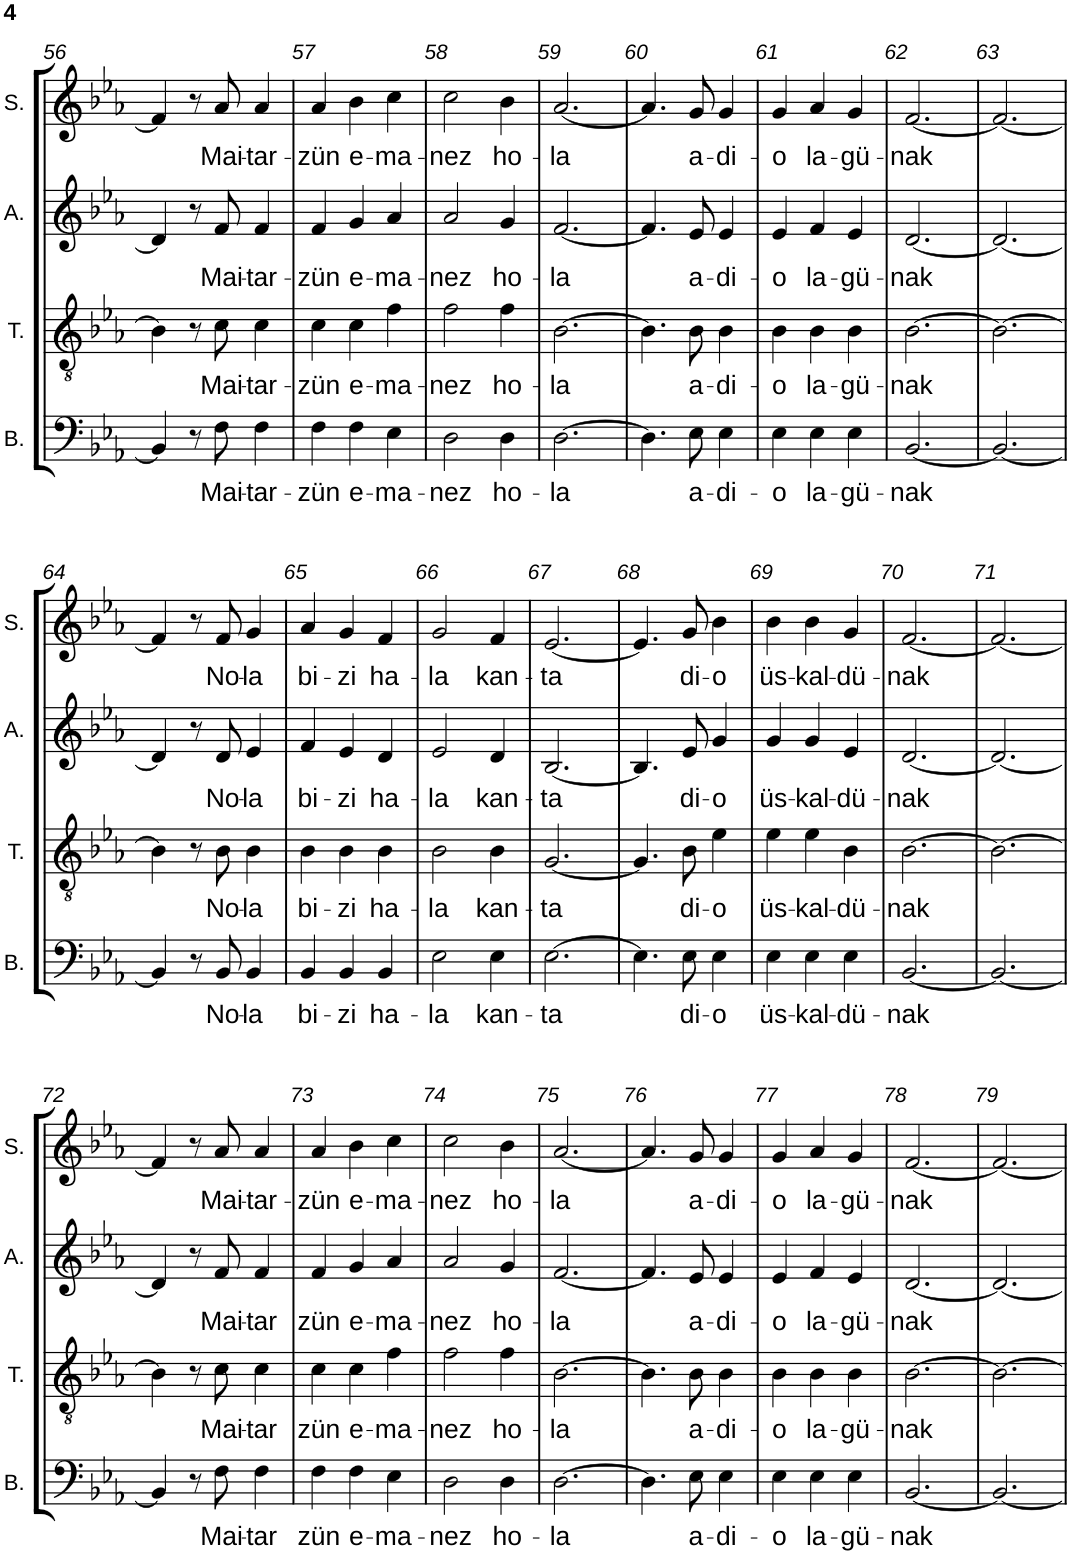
**kern	**text	**kern	**text	**kern	**text	**kern	**text
*part4	*part4	*part3	*part3	*part2	*part2	*part1	*part1
*staff4	*staff4	*staff3	*staff3	*staff2	*staff2	*staff1	*staff1
*I"Basse	*	*I"Ténor	*	*I"Alto	*	*I"Soprano	*
*I'B.	*	*I'T.	*	*I'A.	*	*I'S.	*
!!LO:PB:g=z
*clefF4	*	*clefGv2	*	*clefG2	*	*clefG2	*
*k[b-e-a-]	*	*k[b-e-a-]	*	*k[b-e-a-]	*	*k[b-e-a-]	*
*M3/4	*	*M3/4	*	*M3/4	*	*M3/4	*
=56	=56	=56	=56	=56	=56	=56	=56
4BB-/]	.	4B-\]	.	4d/]	.	4f/]	.
8r	.	8r	.	8r	.	8r	.
!	!LO:LY:b	!	!LO:LY:b	!	!LO:LY:b	!	!LO:LY:b
8F\	Mai-	8c\	Mai-	8f/	Mai-	8a-/	Mai-
!	!LO:LY:b	!	!LO:LY:b	!	!LO:LY:b	!	!LO:LY:b
4F\	-tar-	4c\	-tar-	4f/	-tar-	4a-/	-tar-
=57	=57	=57	=57	=57	=57	=57	=57
!	!LO:LY:b	!	!LO:LY:b	!	!LO:LY:b	!	!LO:LY:b
4F\	-zün	4c\	-zün	4f/	-zün	4a-/	-zün
!	!LO:LY:b	!	!LO:LY:b	!	!LO:LY:b	!	!LO:LY:b
4F\	e-	4c\	e-	4g/	e-	4b-\	e-
!	!LO:LY:b	!	!LO:LY:b	!	!LO:LY:b	!	!LO:LY:b
4E-\	-ma-	4f\	-ma-	4a-/	-ma-	4cc\	-ma-
=58	=58	=58	=58	=58	=58	=58	=58
!	!LO:LY:b	!	!LO:LY:b	!	!LO:LY:b	!	!LO:LY:b
2D\	-nez	2f\	-nez	2a-/	-nez	2cc\	-nez
!	!LO:LY:b	!	!LO:LY:b	!	!LO:LY:b	!	!LO:LY:b
4D\	ho-	4f\	ho-	4g/	ho-	4b-\	ho-
=59	=59	=59	=59	=59	=59	=59	=59
!	!LO:LY:b	!	!LO:LY:b	!	!LO:LY:b	!	!LO:LY:b
[2.D\	-la	[2.B-\	-la	[2.f/	-la	[2.a-/	-la
=60	=60	=60	=60	=60	=60	=60	=60
4.D\]	.	4.B-\]	.	4.f/]	.	4.a-/]	.
!	!LO:LY:b	!	!LO:LY:b	!	!LO:LY:b	!	!LO:LY:b
8E-\	a-	8B-\	a-	8e-/	a-	8g/	a-
!	!LO:LY:b	!	!LO:LY:b	!	!LO:LY:b	!	!LO:LY:b
4E-\	-di-	4B-\	-di-	4e-/	-di-	4g/	-di-
=61	=61	=61	=61	=61	=61	=61	=61
!	!LO:LY:b	!	!LO:LY:b	!	!LO:LY:b	!	!LO:LY:b
4E-\	-o	4B-\	-o	4e-/	-o	4g/	-o
!	!LO:LY:b	!	!LO:LY:b	!	!LO:LY:b	!	!LO:LY:b
4E-\	la-	4B-\	la-	4f/	la-	4a-/	la-
!	!LO:LY:b	!	!LO:LY:b	!	!LO:LY:b	!	!LO:LY:b
4E-\	-gü-	4B-\	-gü-	4e-/	-gü-	4g/	-gü-
=62	=62	=62	=62	=62	=62	=62	=62
!	!LO:LY:b	!	!LO:LY:b	!	!LO:LY:b	!	!LO:LY:b
[2.BB-/	-nak	[2.B-\	-nak	[2.d/	-nak	[2.f/	-nak
=63	=63	=63	=63	=63	=63	=63	=63
2.BB-/_	.	2.B-\_	.	2.d/_	.	2.f/_	.
!!LO:LB:g=z
=64	=64	=64	=64	=64	=64	=64	=64
4BB-/]	.	4B-\]	.	4d/]	.	4f/]	.
8r	.	8r	.	8r	.	8r	.
!	!LO:LY:b	!	!LO:LY:b	!	!LO:LY:b	!	!LO:LY:b
8BB-/	No-	8B-\	No-	8d/	No-	8f/	No-
!	!LO:LY:b	!	!LO:LY:b	!	!LO:LY:b	!	!LO:LY:b
4BB-/	-la	4B-\	-la	4e-/	-la	4g/	-la
=65	=65	=65	=65	=65	=65	=65	=65
!	!LO:LY:b	!	!LO:LY:b	!	!LO:LY:b	!	!LO:LY:b
4BB-/	bi-	4B-\	bi-	4f/	bi-	4a-/	bi-
!	!LO:LY:b	!	!LO:LY:b	!	!LO:LY:b	!	!LO:LY:b
4BB-/	-zi	4B-\	-zi	4e-/	-zi	4g/	-zi
!	!LO:LY:b	!	!LO:LY:b	!	!LO:LY:b	!	!LO:LY:b
4BB-/	ha-	4B-\	ha-	4d/	ha-	4f/	ha-
=66	=66	=66	=66	=66	=66	=66	=66
!	!LO:LY:b	!	!LO:LY:b	!	!LO:LY:b	!	!LO:LY:b
2E-\	-la	2B-\	-la	2e-/	-la	2g/	-la
!	!LO:LY:b	!	!LO:LY:b	!	!LO:LY:b	!	!LO:LY:b
4E-\	kan-	4B-\	kan-	4d/	kan-	4f/	kan-
=67	=67	=67	=67	=67	=67	=67	=67
!	!LO:LY:b	!	!LO:LY:b	!	!LO:LY:b	!	!LO:LY:b
[2.E-\	-ta	[2.G/	-ta	[2.B-/	-ta	[2.e-/	-ta
=68	=68	=68	=68	=68	=68	=68	=68
4.E-\]	.	4.G/]	.	4.B-/]	.	4.e-/]	.
!	!LO:LY:b	!	!LO:LY:b	!	!LO:LY:b	!	!LO:LY:b
8E-\	di-	8B-\	di-	8e-/	di-	8g/	di-
!	!LO:LY:b	!	!LO:LY:b	!	!LO:LY:b	!	!LO:LY:b
4E-\	-o	4e-\	-o	4g/	-o	4b-\	-o
=69	=69	=69	=69	=69	=69	=69	=69
!	!LO:LY:b	!	!LO:LY:b	!	!LO:LY:b	!	!LO:LY:b
4E-\	üs-	4e-\	üs-	4g/	üs-	4b-\	üs-
!	!LO:LY:b	!	!LO:LY:b	!	!LO:LY:b	!	!LO:LY:b
4E-\	-kal-	4e-\	-kal-	4g/	-kal-	4b-\	-kal-
!	!LO:LY:b	!	!LO:LY:b	!	!LO:LY:b	!	!LO:LY:b
4E-\	-dü-	4B-\	-dü-	4e-/	-dü-	4g/	-dü-
=70	=70	=70	=70	=70	=70	=70	=70
!	!LO:LY:b	!	!LO:LY:b	!	!LO:LY:b	!	!LO:LY:b
[2.BB-/	-nak	[2.B-\	-nak	[2.d/	-nak	[2.f/	-nak
=71	=71	=71	=71	=71	=71	=71	=71
2.BB-/_	.	2.B-\_	.	2.d/_	.	2.f/_	.
!!LO:LB:g=z
=72	=72	=72	=72	=72	=72	=72	=72
4BB-/]	.	4B-\]	.	4d/]	.	4f/]	.
8r	.	8r	.	8r	.	8r	.
!	!LO:LY:b	!	!LO:LY:b	!	!LO:LY:b	!	!LO:LY:b
8F\	Mai-	8c\	Mai-	8f/	Mai-	8a-/	Mai-
!	!LO:LY:b	!	!LO:LY:b	!	!LO:LY:b	!	!LO:LY:b
4F\	-tar	4c\	-tar	4f/	-tar	4a-/	-tar-
=73	=73	=73	=73	=73	=73	=73	=73
!	!LO:LY:b	!	!LO:LY:b	!	!LO:LY:b	!	!LO:LY:b
4F\	-zün	4c\	-zün	4f/	-zün	4a-/	-zün
!	!LO:LY:b	!	!LO:LY:b	!	!LO:LY:b	!	!LO:LY:b
4F\	e-	4c\	e-	4g/	e-	4b-\	e-
!	!LO:LY:b	!	!LO:LY:b	!	!LO:LY:b	!	!LO:LY:b
4E-\	-ma-	4f\	-ma-	4a-/	-ma-	4cc\	-ma-
=74	=74	=74	=74	=74	=74	=74	=74
!	!LO:LY:b	!	!LO:LY:b	!	!LO:LY:b	!	!LO:LY:b
2D\	-nez	2f\	-nez	2a-/	-nez	2cc\	-nez
!	!LO:LY:b	!	!LO:LY:b	!	!LO:LY:b	!	!LO:LY:b
4D\	ho-	4f\	ho-	4g/	ho-	4b-\	ho-
=75	=75	=75	=75	=75	=75	=75	=75
!	!LO:LY:b	!	!LO:LY:b	!	!LO:LY:b	!	!LO:LY:b
[2.D\	-la	[2.B-\	-la	[2.f/	-la	[2.a-/	-la
=76	=76	=76	=76	=76	=76	=76	=76
4.D\]	.	4.B-\]	.	4.f/]	.	4.a-/]	.
!	!LO:LY:b	!	!LO:LY:b	!	!LO:LY:b	!	!LO:LY:b
8E-\	a-	8B-\	a-	8e-/	a-	8g/	a-
!	!LO:LY:b	!	!LO:LY:b	!	!LO:LY:b	!	!LO:LY:b
4E-\	-di-	4B-\	-di-	4e-/	-di-	4g/	-di-
=77	=77	=77	=77	=77	=77	=77	=77
!	!LO:LY:b	!	!LO:LY:b	!	!LO:LY:b	!	!LO:LY:b
4E-\	-o	4B-\	-o	4e-/	-o	4g/	-o
!	!LO:LY:b	!	!LO:LY:b	!	!LO:LY:b	!	!LO:LY:b
4E-\	la-	4B-\	la-	4f/	la-	4a-/	la-
!	!LO:LY:b	!	!LO:LY:b	!	!LO:LY:b	!	!LO:LY:b
4E-\	-gü-	4B-\	-gü-	4e-/	-gü-	4g/	-gü-
=78	=78	=78	=78	=78	=78	=78	=78
!	!LO:LY:b	!	!LO:LY:b	!	!LO:LY:b	!	!LO:LY:b
[2.BB-/	-nak	[2.B-\	-nak	[2.d/	-nak	[2.f/	-nak
=79	=79	=79	=79	=79	=79	=79	=79
2.BB-/_	.	2.B-\_	.	2.d/_	.	2.f/_	.
=	=	=	=	=	=	=	=
*-	*-	*-	*-	*-	*-	*-	*-
